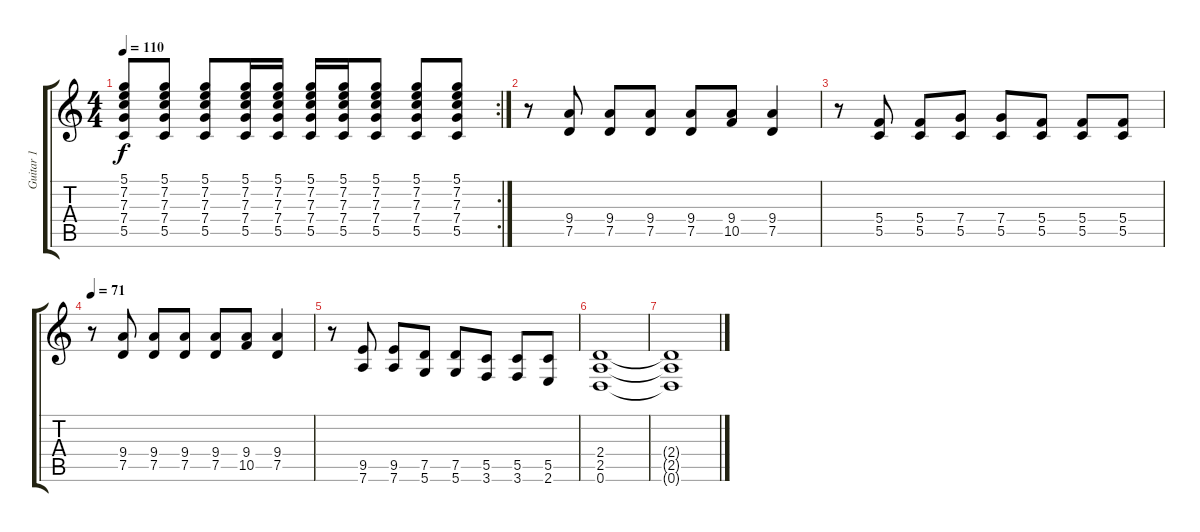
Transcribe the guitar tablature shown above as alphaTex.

\track ("Guitar 1" "Guitar 1") {instrument distortionguitar}
\staff {score tabs}
\tuning (D4 A3 F3 C3 G2 D2) {hide}
\rc 2
\ts (4 4)
\tempo 110
\clef g2
\ks c
(5.1 7.2 7.3 7.4 5.5).8{dy f} (5.1 7.2 7.3 7.4 5.5).8 (5.1 7.2 7.3 7.4 5.5).8 (5.1 7.2 7.3 7.4 5.5).16 (5.1 7.2 7.3 7.4 5.5).16 (5.1 7.2 7.3 7.4 5.5).16 (5.1 7.2 7.3 7.4 5.5).16 (5.1 7.2 7.3 7.4 5.5).8 (5.1 7.2 7.3 7.4 5.5).8 (5.1 7.2 7.3 7.4 5.5).8 |
r.8{volume 13} (9.4 7.5).8 (9.4 7.5).8 (9.4 7.5).8 (9.4 7.5).8 (9.4 10.5).8 (9.4 7.5).4 |
r.8 (5.4 5.5).8 (5.4 5.5).8 (7.4 5.5).8 (7.4 5.5).8 (5.4 5.5).8 (5.4 5.5).8 (5.4 5.5).8 |
\tempo 71
r.8 (9.4 7.5).8 (9.4 7.5).8 (9.4 7.5).8 (9.4 7.5).8 (9.4 10.5).8 (9.4 7.5).4 |
r.8 (9.5 7.6).8 (9.5 7.6).8 (7.5 5.6).8 (7.5 5.6).8 (5.5 3.6).8 (5.5 3.6).8 (5.5 2.6).8 |
(2.4 2.5 0.6).1{volume 0} |
(2.4{t} 2.5{t} 0.6{t}).1
